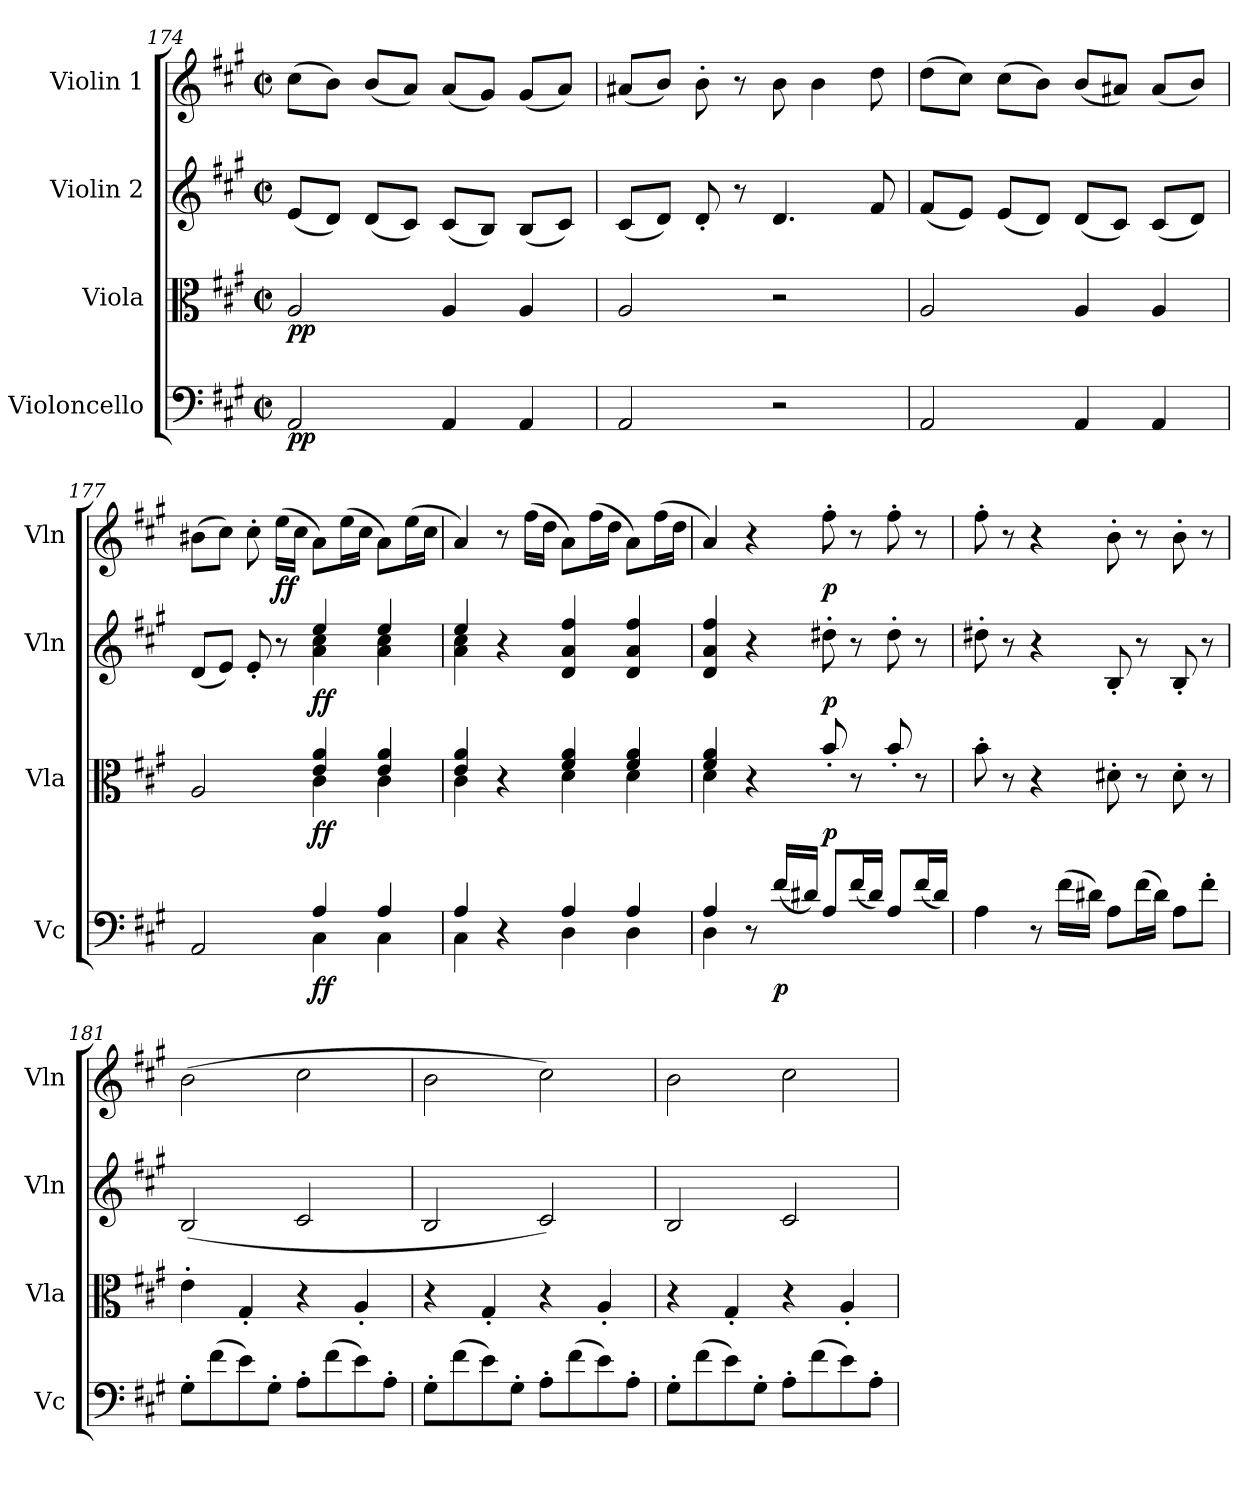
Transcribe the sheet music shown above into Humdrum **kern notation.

**kern	**dynam	**kern	**dynam	**kern	**dynam	**kern	**dynam
*part4	*part4	*part3	*part3	*part2	*part2	*part1	*part1
*staff4	*staff4	*staff3	*staff3	*staff2	*staff2	*staff1	*staff1
*I"Violoncello	*	*I"Viola	*	*I"Violin 2	*	*I"Violin 1	*
*I'Vc	*	*I'Vla	*	*I'Vln	*	*I'Vln	*
*clefF4	*	*clefC3	*	*clefG2	*	*clefG2	*
*k[f#c#g#]	*	*k[f#c#g#]	*	*k[f#c#g#]	*	*k[f#c#g#]	*
*M2/2	*	*M2/2	*	*M2/2	*	*M2/2	*
*met(c|)	*	*met(c|)	*	*met(c|)	*	*met(c|)	*
=174	=174	=174	=174	=174	=174	=174	=174
!	!LO:DY:b	!	!LO:DY:b	!	!	!	!
2AA/	pp	2A/	pp	(<8e/L	.	(>8cc#\L	.
.	.	.	.	8d/J)	.	8b\J)	.
.	.	.	.	(<8d/L	.	(<8b/L	.
.	.	.	.	8c#/J)	.	8a/J)	.
4AA/	.	4A/	.	(<8c#/L	.	(<8a/L	.
.	.	.	.	8B/J)	.	8g#/J)	.
4AA/	.	4A/	.	(<8B/L	.	(<8g#/L	.
.	.	.	.	8c#/J)	.	8a/J)	.
=175	=175	=175	=175	=175	=175	=175	=175
2AA/	.	2A/	.	(<8c#/L	.	(<8a#X/L	.
.	.	.	.	8d/J)	.	8b/J)	.
.	.	.	.	8d'/	.	8b'\	.
.	.	.	.	8r	.	8r	.
2r	.	2r	.	4.d/	.	8b\	.
.	.	.	.	.	.	4b\	.
.	.	.	.	8f#/	.	8dd\	.
=176	=176	=176	=176	=176	=176	=176	=176
2AA/	.	2A/	.	(<8f#/L	.	(>8dd\L	.
.	.	.	.	8e/J)	.	8cc#\J)	.
.	.	.	.	(<8e/L	.	(>8cc#\L	.
.	.	.	.	8d/J)	.	8b\J)	.
4AA/	.	4A/	.	(<8d/L	.	(<8b/L	.
.	.	.	.	8c#/J)	.	8a#X/J)	.
4AA/	.	4A/	.	(<8c#/L	.	(<8a#/L	.
.	.	.	.	8d/J)	.	8b/J)	.
=177	=177	=177	=177	=177	=177	=177	=177
*^	*	*^	*	*^	*	*	*
2AA/	2ryy	.	2A/	2ryy	.	(>8d/L	2ryy	.	(>8b#X\L	.
.	.	.	.	.	.	8e/J)	.	.	8cc#\J)	.
.	.	.	.	.	.	8e'/	.	.	8cc#'\	.
!	!	!	!	!	!	!	!	!	!	!LO:DY:b
.	.	.	.	.	.	8r	.	.	(>16ee\LL	ff
.	.	.	.	.	.	.	.	.	16cc#\JJ	.
!	!	!LO:DY:b	!	!	!LO:DY:b	!	!	!LO:DY:b	!	!
4A/	4C#\	ff	4e/ 4a/	4c#\	ff	4ee/	4a\ 4cc#\	ff	8a\L)	.
.	.	.	.	.	.	.	.	.	(>16ee\L	.
.	.	.	.	.	.	.	.	.	16cc#\JJ	.
4A/	4C#\	.	4e/ 4a/	4c#\	.	4ee/	4a\ 4cc#\	.	8a\L)	.
.	.	.	.	.	.	.	.	.	(>16ee\L	.
.	.	.	.	.	.	.	.	.	16cc#\JJ	.
=178	=178	=178	=178	=178	=178	=178	=178	=178	=178	=178
4A/	4C#\	.	4e/ 4a/	4c#\	.	4ee/	4a\ 4cc#\	.	4a/)	.
4r	4ryy	.	4r	4ryy	.	4r	4ryy	.	8r	.
.	.	.	.	.	.	.	.	.	(>16ff#\LL	.
.	.	.	.	.	.	.	.	.	16dd\JJ	.
4A/	4D\	.	4f#/ 4a/	4d\	.	4d/ 4a/ 4ff#/	2ryy	.	8a\L)	.
.	.	.	.	.	.	.	.	.	(>16ff#\L	.
.	.	.	.	.	.	.	.	.	16dd\JJ	.
4A/	4D\	.	4f#/ 4a/	4d\	.	4d/ 4a/ 4ff#/	.	.	8a\L)	.
.	.	.	.	.	.	.	.	.	(>16ff#\L	.
.	.	.	.	.	.	.	.	.	16dd\JJ	.
*	*	*	*	*	*	*v	*v	*	*	*
!!LO:LB:g=z
=179	=179	=179	=179	=179	=179	=179	=179	=179	=179
4A/	4D\	.	4f#/ 4a/	4d\	.	4d/ 4a/ 4ff#/	.	4a/)	.
8r	2.ryy	.	4r	2.ryy	.	4r	.	4r	.
!	!	!LO:DY:b	!	!	!	!	!	!	!
(>16f#/LL	.	p	.	.	.	.	.	.	.
16d#X/JJ)	.	.	.	.	.	.	.	.	.
!	!	!	!	!	!LO:DY:b	!	!LO:DY:b	!	!LO:DY:b
8A/L	.	.	8b'/	.	p	8dd#X'\	p	8ff#'\	p
(>16f#/L	.	.	8r	.	.	8r	.	8r	.
16d#/JJ)	.	.	.	.	.	.	.	.	.
8A/L	.	.	8b'/	.	.	8dd#'\	.	8ff#'\	.
(>16f#/L	.	.	8r	.	.	8r	.	8r	.
16d#/JJ)	.	.	.	.	.	.	.	.	.
*v	*v	*	*	*	*	*	*	*	*
*	*	*v	*v	*	*	*	*	*
=180	=180	=180	=180	=180	=180	=180	=180
4A\	.	8b'\	.	8dd#i'\	.	8ff#'\	.
.	.	8r	.	8r	.	8r	.
8r	.	4r	.	4r	.	4r	.
(>16f#\LL	.	.	.	.	.	.	.
16d#X\JJ)	.	.	.	.	.	.	.
8A\L	.	8d#X'\	.	8B'/	.	8b'\	.
(>16f#\L	.	8r	.	8r	.	8r	.
16d#\JJ)	.	.	.	.	.	.	.
8A\L	.	8d#'\	.	8B'/	.	8b'\	.
8f#'\J	.	8r	.	8r	.	8r	.
=181	=181	=181	=181	=181	=181	=181	=181
8G#'\L	.	4e'\	.	(<2B/	.	(>2b\	.
(>8f#\	.	.	.	.	.	.	.
8e\)	.	4G#'/	.	.	.	.	.
8G#'\J	.	.	.	.	.	.	.
8A'\L	.	4r	.	2c#/	.	2cc#\	.
(>8f#\	.	.	.	.	.	.	.
8e\)	.	4A'/	.	.	.	.	.
8A'\J	.	.	.	.	.	.	.
=182	=182	=182	=182	=182	=182	=182	=182
8G#'\L	.	4r	.	2B/	.	2b\	.
(>8f#\	.	.	.	.	.	.	.
8e\)	.	4G#'/	.	.	.	.	.
8G#'\J	.	.	.	.	.	.	.
8A'\L	.	4r	.	2c#/)	.	2cc#\)	.
(>8f#\	.	.	.	.	.	.	.
8e\)	.	4A'/	.	.	.	.	.
8A'\J	.	.	.	.	.	.	.
=183	=183	=183	=183	=183	=183	=183	=183
8G#'\L	.	4r	.	2B/	.	2b\	.
(>8f#\	.	.	.	.	.	.	.
8e\)	.	4G#'/	.	.	.	.	.
8G#'\J	.	.	.	.	.	.	.
8A'\L	.	4r	.	2c#/	.	2cc#\	.
(>8f#\	.	.	.	.	.	.	.
8e\)	.	4A'/	.	.	.	.	.
8A'\J	.	.	.	.	.	.	.
=	=	=	=	=	=	=	=
*-	*-	*-	*-	*-	*-	*-	*-
